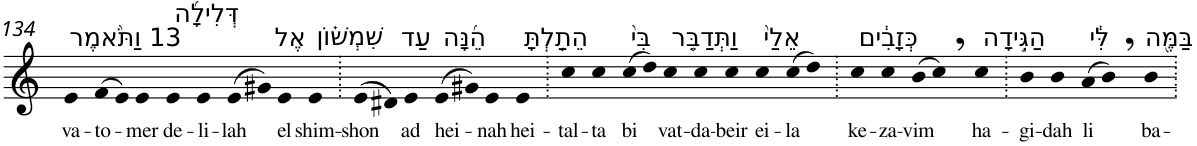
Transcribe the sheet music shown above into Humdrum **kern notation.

**kern	**text
*part1	*part1
*staff1	*staff1
*I"Piano	*
*I'Pno	*
!!LO:PB:g=z
*clefG2	*
*k[]	*
=134	=134
!LO:TX:a:t=13 וַתֹּ֨אמֶר	!
!	!LO:LY:b
4e	va-
!	!LO:LY:b
(>8f	-to-
8e)	.
!	!LO:LY:b
4e	-mer
!LO:TX:a:t=דְּלִילָ֜ה	!
!	!LO:LY:b
4e	de-
!	!LO:LY:b
4e	-li-
!	!LO:LY:b
(>8e	-lah
8g#X)	.
!LO:TX:a:t=אֶל	!
!	!LO:LY:b
4e	el
!LO:TX:a:t=שִׁמְשׁ֗וֹן	!
!	!LO:LY:b
4e	shim-
=135.	=135.
!	!LO:LY:b
(>8e	-shon
8d#X)	.
!LO:TX:a:t=עַד	!
!	!LO:LY:b
4e	ad
!LO:TX:a:t=הֵ֜נָּה	!
!	!LO:LY:b
(>8e	hei-
8g#X)	.
!	!LO:LY:b
4e	-nah
!LO:TX:a:t=הֵתַ֤לְתָּ	!
!	!LO:LY:b
4e	hei-
=136.	=136.
!	!LO:LY:b
4cc	-tal-
!	!LO:LY:b
4cc	-ta
!LO:TX:a:t=בִּי֙	!
!	!LO:LY:b
(>8cc	bi
8dd)	.
!LO:TX:a:t=וַתְּדַבֵּ֤ר	!
!	!LO:LY:b
4cc	vat-
!	!LO:LY:b
4cc	-da-
!	!LO:LY:b
4cc	-beir
!LO:TX:a:t=אֵלַי֙	!
!	!LO:LY:b
4cc	ei-
!	!LO:LY:b
(>8cc	-la
8dd)	.
=137.	=137.
!LO:TX:a:t=כְּזָבִ֔ים	!
!	!LO:LY:b
4cc	ke-
!	!LO:LY:b
4cc	-za-
!	!LO:LY:b
(>8b	-vim
8cc,)	.
!LO:TX:a:t=הַגִּ֣ידָה	!
!	!LO:LY:b
4cc	ha-
=138.	=138.
!	!LO:LY:b
4b	-gi-
!	!LO:LY:b
4b	-dah
!LO:TX:a:t=לִּ֔י	!
!	!LO:LY:b
(>8a	li
8b,)	.
!LO:TX:a:t=בַּמֶּ֖ה	!
!	!LO:LY:b
4b	ba-
=.	=.
*-	*-
